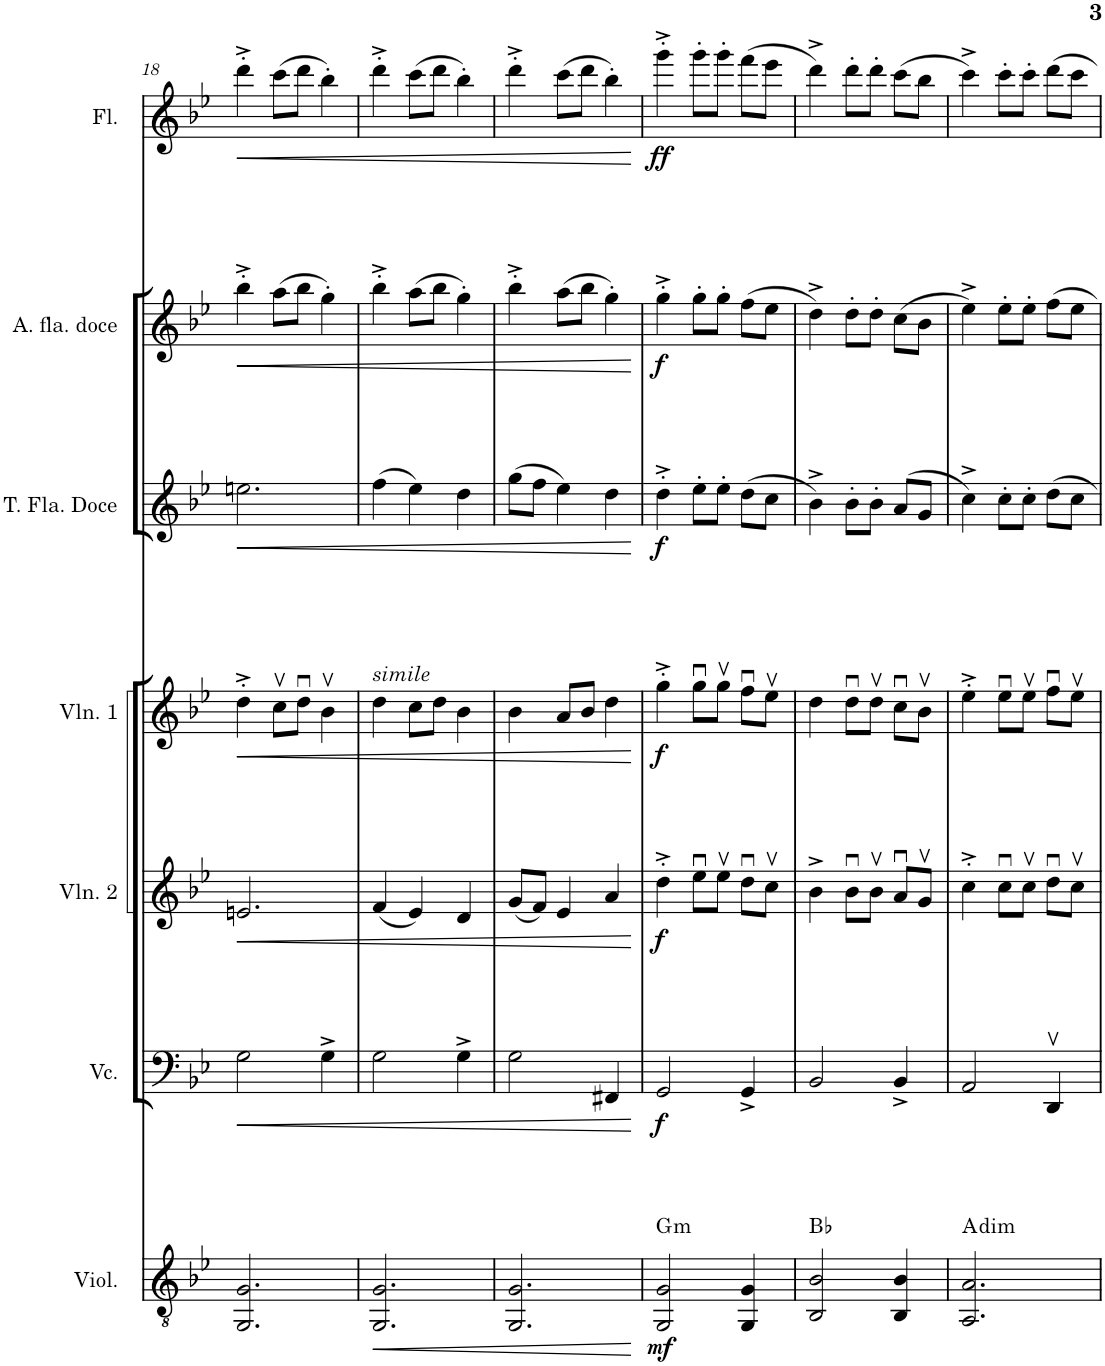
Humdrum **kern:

**kern	**dynam	**harte	**kern	**dynam	**kern	**dynam	**kern	**dynam	**kern	**dynam	**kern	**dynam	**kern	**dynam
*part7	*part7	*part7	*part6	*part6	*part5	*part5	*part4	*part4	*part3	*part3	*part2	*part2	*part1	*part1
*staff7	*staff7	*	*staff6	*staff6	*staff5	*staff5	*staff4	*staff4	*staff3	*staff3	*staff2	*staff2	*staff1	*staff1
*I"Violão	*	*	*I"Violoncelo	*	*I"Violino 2	*	*I"Violino 1	*	*I"Flauta Doce Tenor	*	*I"Flauta Doce Contralto	*	*I"Flauta Transversal (solista)	*
*I'Viol.	*	*	*I'Vc.	*	*I'Vln. 2	*	*I'Vln. 1	*	*	*	*	*	*I'Fl.	*
!!LO:PB:g=z
*clefGv2	*	*	*clefF4	*	*clefG2	*	*clefG2	*	*clefG2	*	*clefG2	*	*clefG2	*
*k[b-e-]	*	*	*k[b-e-]	*	*k[b-e-]	*	*k[b-e-]	*	*k[b-e-]	*	*k[b-e-]	*	*k[b-e-]	*
*M3/4	*	*	*M3/4	*	*M3/4	*	*M3/4	*	*M3/4	*	*M3/4	*	*M3/4	*
=18	=18	=18	=18	=18	=18	=18	=18	=18	=18	=18	=18	=18	=18	=18
!	!	!	!	!LO:HP:b	!	!LO:HP:b	!	!LO:HP:b	!	!LO:HP:b	!	!LO:HP:b	!	!LO:HP:b
2.GG/ 2.G/	.	.	2G\	<	2.en/	<	4dd^'\	<	2.een\	<	4bb-^'\	<	4ddd^'\	<
.	.	.	.	.	.	.	8ccv\L	.	.	.	(8aa\L	.	(8ccc\L	.
.	.	.	.	.	.	.	8ddu\J	.	.	.	8bb-\J	.	8ddd\J	.
.	.	.	4G^\	.	.	.	4b-v\	.	.	.	4gg'\)	.	4bb-'\)	.
=19	=19	=19	=19	=19	=19	=19	=19	=19	=19	=19	=19	=19	=19	=19
!	!	!	!	!	!	!	!LO:TX:a:i:t=simile	!	!	!	!	!	!	!
!	!LO:HP:b	!	!	!	!	!	!	!	!	!	!	!	!	!
2.GG/ 2.G/	<	.	2G\	.	(4f/	.	4dd\	.	(4ff\	.	4bb-^'\	.	4ddd^'\	.
.	.	.	.	.	4e-/)	.	8cc\L	.	4ee-\)	.	(8aa\L	.	(8ccc\L	.
.	.	.	.	.	.	.	8dd\J	.	.	.	8bb-\J	.	8ddd\J	.
.	.	.	4G^\	.	4d/	.	4b-\	.	4dd\	.	4gg'\)	.	4bb-'\)	.
=20	=20	=20	=20	=20	=20	=20	=20	=20	=20	=20	=20	=20	=20	=20
2.GG/ 2.G/	.	.	2G\	.	(8g/L	.	4b-\	.	(8gg\L	.	4bb-^'\	.	4ddd^'\	.
.	.	.	.	.	8f/J)	.	.	.	8ff\J	.	.	.	.	.
.	.	.	.	.	4e-/	.	8a/L	.	4ee-\)	.	(8aa\L	.	(8ccc\L	.
.	.	.	.	.	.	.	8b-/J	.	.	.	8bb-\J	.	8ddd\J	.
.	.	.	4FF#X/	.	4a/	.	4dd\	.	4dd\	.	4gg'\)	.	4bb-'\)	.
.	[	.	.	[	.	[	.	[	.	[	.	[	.	[
=21	=21	=21	=21	=21	=21	=21	=21	=21	=21	=21	=21	=21	=21	=21
!	!LO:DY:b	!LO:H:kt=m	!	!LO:DY:b	!	!LO:DY:b	!	!LO:DY:b	!	!LO:DY:b	!	!LO:DY:b	!	!LO:DY:b
2GG/ 2G/	mf	G:min	2GG/	f	4dd^'\	f	4gg^'\	f	4dd^'\	f	4gg^'\	f	4ggg^'\	ff
.	.	.	.	.	8ee-u\L	.	8ggu\L	.	8ee-'\L	.	8gg'\L	.	8ggg'\L	.
.	.	.	.	.	8ee-v\J	.	8ggv\J	.	8ee-'\J	.	8gg'\J	.	8ggg'\J	.
4GG/ 4G/	.	.	4GG^/	.	8ddu\L	.	8ffu\L	.	(8dd\L	.	(8ff\L	.	(8fff\L	.
.	.	.	.	.	8ccv\J	.	8ee-v\J	.	8cc\J	.	8ee-\J	.	8eee-\J	.
=22	=22	=22	=22	=22	=22	=22	=22	=22	=22	=22	=22	=22	=22	=22
2BB-/ 2B-/	.	Bb:maj	2BB-/	.	4b-^\	.	4dd\	.	4b-^\)	.	4dd^\)	.	4ddd^\)	.
.	.	.	.	.	8b-u\L	.	8ddu\L	.	8b-'\L	.	8dd'\L	.	8ddd'\L	.
.	.	.	.	.	8b-v\J	.	8ddv\J	.	8b-'\J	.	8dd'\J	.	8ddd'\J	.
4BB-/ 4B-/	.	.	4BB-^/	.	8au/L	.	8ccu\L	.	(8a/L	.	(8cc\L	.	(8ccc\L	.
.	.	.	.	.	8gv/J	.	8b-v\J	.	8g/J	.	8b-\J	.	8bb-\J	.
=23	=23	=23	=23	=23	=23	=23	=23	=23	=23	=23	=23	=23	=23	=23
!	!	!LO:H:kt=dim	!	!	!	!	!	!	!	!	!	!	!	!
2.AA/ 2.A/	.	A:dim	2AA/	.	4cc^'\	.	4ee-^'\	.	4cc^\)	.	4ee-^\)	.	4ccc^\)	.
.	.	.	.	.	8ccu\L	.	8ee-u\L	.	8cc'\L	.	8ee-'\L	.	8ccc'\L	.
.	.	.	.	.	8ccv\J	.	8ee-v\J	.	8cc'\J	.	8ee-'\J	.	8ccc'\J	.
.	.	.	4DDv/	.	8ddu\L	.	8ffu\L	.	8dd\L	.	8ff\L	.	8ddd\L	.
.	.	.	.	.	8ccv\J	.	8ee-v\J	.	8cc\J	.	8ee-\J	.	8ccc\J	.
=	=	=	=	=	=	=	=	=	=	=	=	=	=	=
*-	*-	*-	*-	*-	*-	*-	*-	*-	*-	*-	*-	*-	*-	*-
